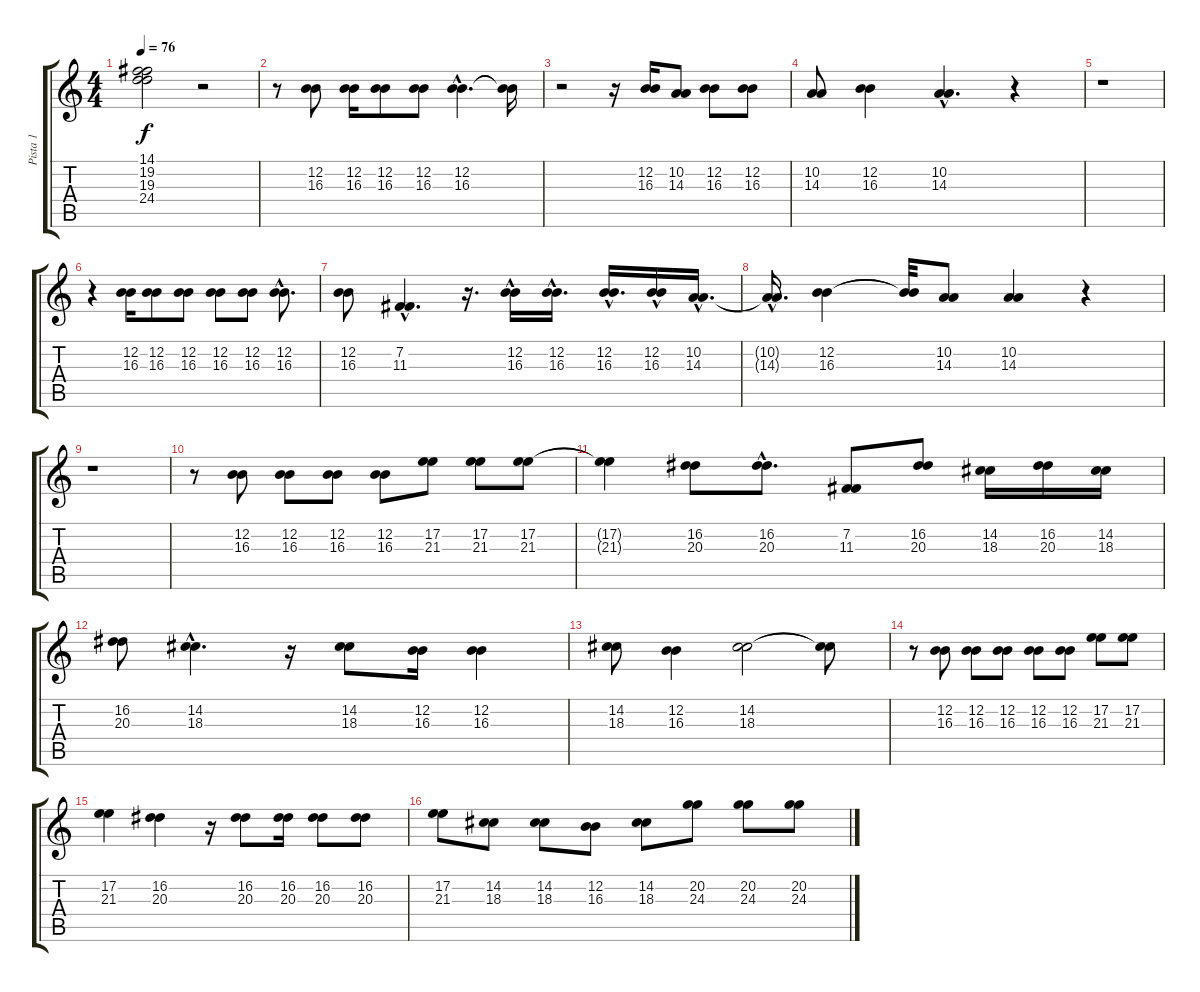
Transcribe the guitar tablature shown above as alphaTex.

\track ("Pista 1" "Pista 1") {instrument sopranosax}
\staff {score tabs}
\tuning (E4 B3 G3 D3 A2 E2) {hide}
\ts (4 4)
\tempo 76
\clef g2
\ks c
(14.1 19.2 19.3 24.4).2{dy f} r.2 |
r.8 (12.2 16.3).8 (12.2 16.3).16 (12.2 16.3).8 (12.2 16.3).8 (12.2{hac} 16.3{hac}).4{d} (12.2{t} 16.3{t}).16 |
r.2 r.16 (12.2 16.3).16 (10.2 14.3).8 (12.2 16.3).8 (12.2 16.3).8 |
(10.2 14.3).8 (12.2 16.3).4 (10.2{hac} 14.3{hac}).4{d} r.4 |
r.1 |
r.4 (12.2 16.3).16 (12.2 16.3).8 (12.2 16.3).8 (12.2 16.3).8 (12.2 16.3).8 (12.2{hac} 16.3{hac}).8{d} |
(12.2 16.3).8 (7.2{hac} 11.3{hac}).4{d} r.16{d} (12.2{hac} 16.3{hac}).16 (12.2{hac} 16.3{hac}).16{d} (12.2{hac} 16.3{hac}).16{d} (12.2{hac} 16.3{hac}).16 (10.2{hac} 14.3{hac}).16{d} |
(10.2{hac t} 14.3{hac t}).16{d} (12.2 16.3).4 (12.2{t} 16.3{t}).32 (10.2 14.3).8 (10.2 14.3).4 r.4 |
r.1 |
r.8 (12.2 16.3).8 (12.2 16.3).8 (12.2 16.3).8 (12.2 16.3).8 (17.2 21.3).8 (17.2 21.3).8 (17.2 21.3).8 |
(17.2{t} 21.3{t}).4 (16.2 20.3).8 (16.2{hac} 20.3{hac}).8{d} (7.2 11.3).8 (16.2 20.3).8 (14.2 18.3).16 (16.2 20.3).16 (14.2 18.3).16 |
(16.2 20.3).8 (14.2{hac} 18.3{hac}).4{d} r.16 (14.2 18.3).8 (12.2 16.3).16 (12.2 16.3).4 |
(14.2 18.3).8 (12.2 16.3).4 (14.2 18.3).2 (14.2{t} 18.3{t}).8 |
r.8 (12.2 16.3).8 (12.2 16.3).8 (12.2 16.3).8 (12.2 16.3).8 (12.2 16.3).8 (17.2 21.3).8 (17.2 21.3).8 |
(17.2 21.3).4 (16.2 20.3).4 r.16 (16.2 20.3).8 (16.2 20.3).16 (16.2 20.3).8 (16.2 20.3).8 |
(17.2 21.3).8 (14.2 18.3).8 (14.2 18.3).8 (12.2 16.3).8 (14.2 18.3).8 (20.2 24.3).8 (20.2 24.3).8 (20.2 24.3).8
